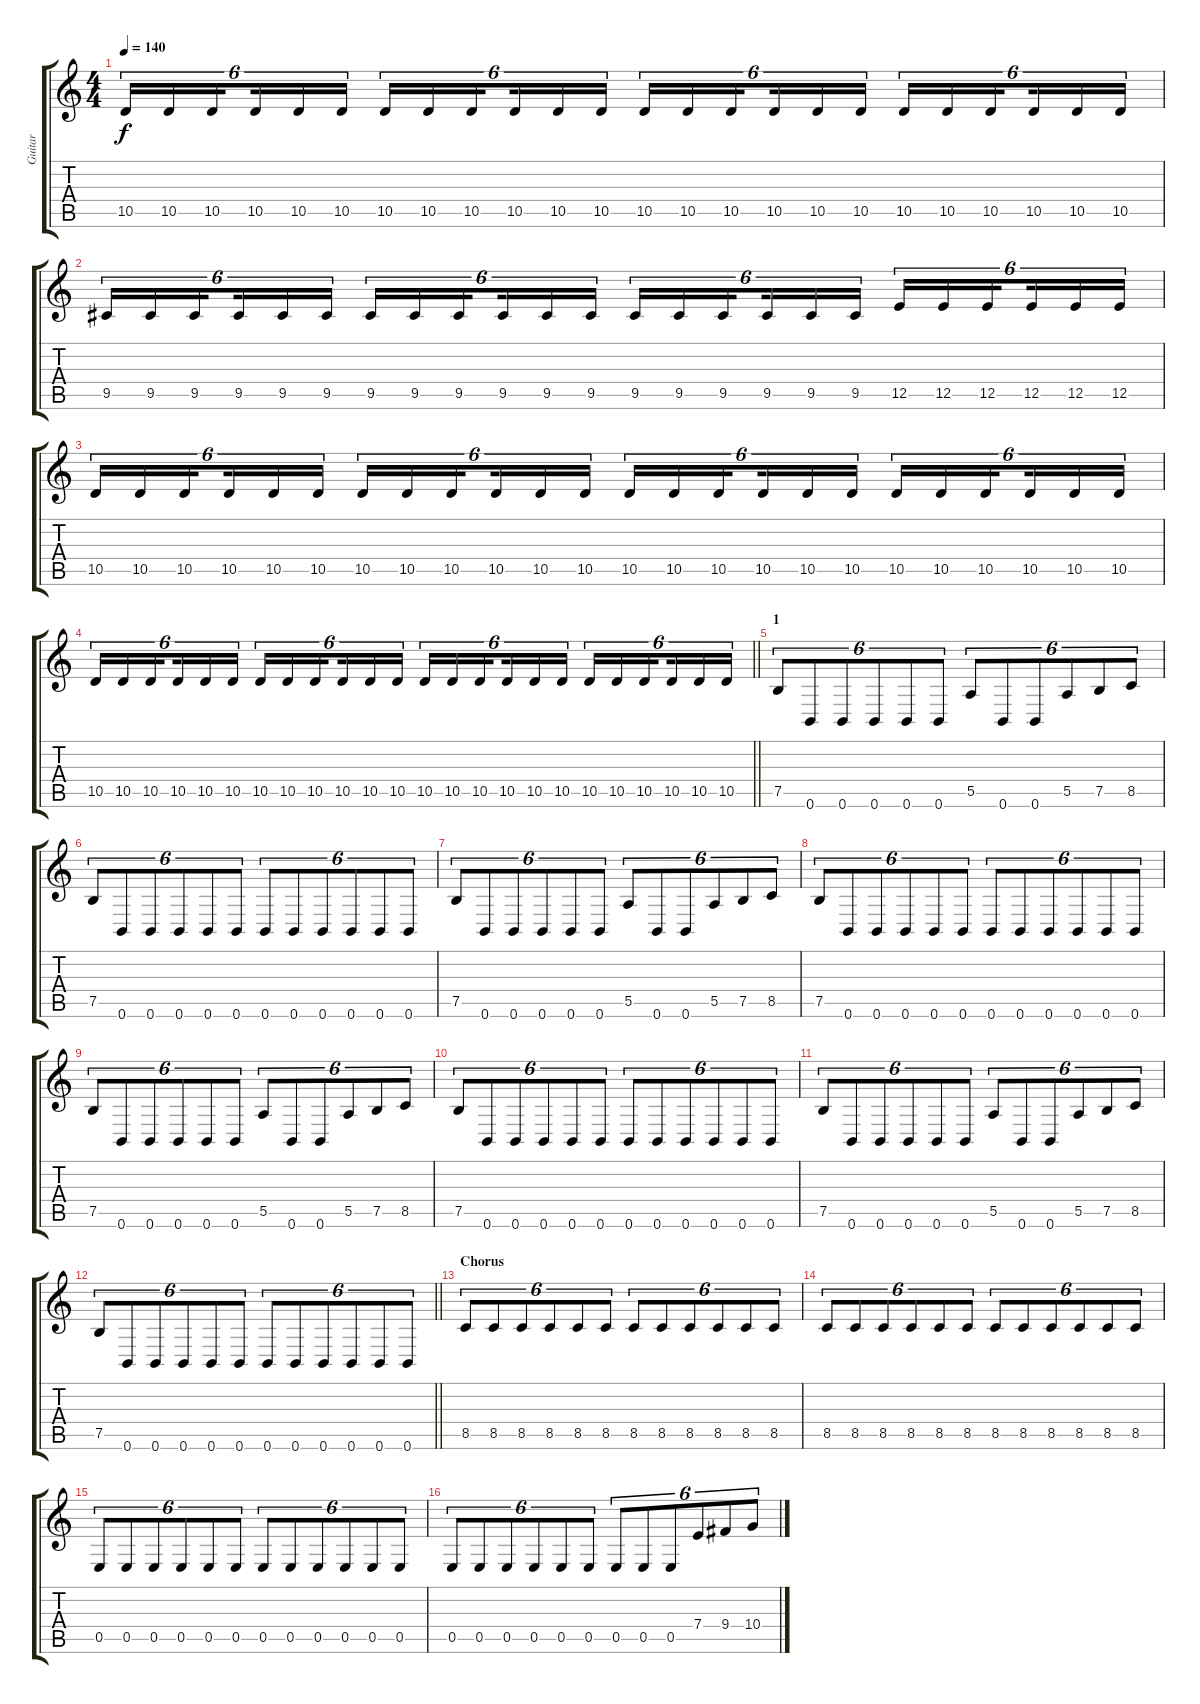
\track ("Guitar" "Guitar") {instrument distortionguitar}
\staff {score tabs}
\tuning (B3 Gb3 D3 A2 E2 B1) {hide}
\ts (4 4)
\tempo 140
\clef g2
\ks c
10.5.16{tu (6 4) dy f} 10.5.16{tu (6 4)} 10.5.16{tu (6 4) beam splitsecondary} 10.5.16{tu (6 4)} 10.5.16{tu (6 4)} 10.5.16{tu (6 4)} 10.5.16{tu (6 4)} 10.5.16{tu (6 4)} 10.5.16{tu (6 4) beam splitsecondary} 10.5.16{tu (6 4)} 10.5.16{tu (6 4)} 10.5.16{tu (6 4)} 10.5.16{tu (6 4)} 10.5.16{tu (6 4)} 10.5.16{tu (6 4) beam splitsecondary} 10.5.16{tu (6 4)} 10.5.16{tu (6 4)} 10.5.16{tu (6 4)} 10.5.16{tu (6 4)} 10.5.16{tu (6 4)} 10.5.16{tu (6 4) beam splitsecondary} 10.5.16{tu (6 4)} 10.5.16{tu (6 4)} 10.5.16{tu (6 4)} |
9.5.16{tu (6 4)} 9.5.16{tu (6 4)} 9.5.16{tu (6 4) beam splitsecondary} 9.5.16{tu (6 4)} 9.5.16{tu (6 4)} 9.5.16{tu (6 4)} 9.5.16{tu (6 4)} 9.5.16{tu (6 4)} 9.5.16{tu (6 4) beam splitsecondary} 9.5.16{tu (6 4)} 9.5.16{tu (6 4)} 9.5.16{tu (6 4)} 9.5.16{tu (6 4)} 9.5.16{tu (6 4)} 9.5.16{tu (6 4) beam splitsecondary} 9.5.16{tu (6 4)} 9.5.16{tu (6 4)} 9.5.16{tu (6 4)} 12.5.16{tu (6 4)} 12.5.16{tu (6 4)} 12.5.16{tu (6 4) beam splitsecondary} 12.5.16{tu (6 4)} 12.5.16{tu (6 4)} 12.5.16{tu (6 4)} |
10.5.16{tu (6 4)} 10.5.16{tu (6 4)} 10.5.16{tu (6 4) beam splitsecondary} 10.5.16{tu (6 4)} 10.5.16{tu (6 4)} 10.5.16{tu (6 4)} 10.5.16{tu (6 4)} 10.5.16{tu (6 4)} 10.5.16{tu (6 4) beam splitsecondary} 10.5.16{tu (6 4)} 10.5.16{tu (6 4)} 10.5.16{tu (6 4)} 10.5.16{tu (6 4)} 10.5.16{tu (6 4)} 10.5.16{tu (6 4) beam splitsecondary} 10.5.16{tu (6 4)} 10.5.16{tu (6 4)} 10.5.16{tu (6 4)} 10.5.16{tu (6 4)} 10.5.16{tu (6 4)} 10.5.16{tu (6 4) beam splitsecondary} 10.5.16{tu (6 4)} 10.5.16{tu (6 4)} 10.5.16{tu (6 4)} |
\barLineRight lightlight
10.5.16{tu (6 4)} 10.5.16{tu (6 4)} 10.5.16{tu (6 4) beam splitsecondary} 10.5.16{tu (6 4)} 10.5.16{tu (6 4)} 10.5.16{tu (6 4)} 10.5.16{tu (6 4)} 10.5.16{tu (6 4)} 10.5.16{tu (6 4) beam splitsecondary} 10.5.16{tu (6 4)} 10.5.16{tu (6 4)} 10.5.16{tu (6 4)} 10.5.16{tu (6 4)} 10.5.16{tu (6 4)} 10.5.16{tu (6 4) beam splitsecondary} 10.5.16{tu (6 4)} 10.5.16{tu (6 4)} 10.5.16{tu (6 4)} 10.5.16{tu (6 4)} 10.5.16{tu (6 4)} 10.5.16{tu (6 4) beam splitsecondary} 10.5.16{tu (6 4)} 10.5.16{tu (6 4)} 10.5.16{tu (6 4)} |
\section ("" "1")
7.5.8{tu (6 4)} 0.6.8{tu (6 4)} 0.6.8{tu (6 4)} 0.6.8{tu (6 4)} 0.6.8{tu (6 4)} 0.6.8{tu (6 4)} 5.5.8{tu (6 4)} 0.6.8{tu (6 4)} 0.6.8{tu (6 4)} 5.5.8{tu (6 4)} 7.5.8{tu (6 4)} 8.5.8{tu (6 4)} |
7.5.8{tu (6 4)} 0.6.8{tu (6 4)} 0.6.8{tu (6 4)} 0.6.8{tu (6 4)} 0.6.8{tu (6 4)} 0.6.8{tu (6 4)} 0.6.8{tu (6 4)} 0.6.8{tu (6 4)} 0.6.8{tu (6 4)} 0.6.8{tu (6 4)} 0.6.8{tu (6 4)} 0.6.8{tu (6 4)} |
7.5.8{tu (6 4)} 0.6.8{tu (6 4)} 0.6.8{tu (6 4)} 0.6.8{tu (6 4)} 0.6.8{tu (6 4)} 0.6.8{tu (6 4)} 5.5.8{tu (6 4)} 0.6.8{tu (6 4)} 0.6.8{tu (6 4)} 5.5.8{tu (6 4)} 7.5.8{tu (6 4)} 8.5.8{tu (6 4)} |
7.5.8{tu (6 4)} 0.6.8{tu (6 4)} 0.6.8{tu (6 4)} 0.6.8{tu (6 4)} 0.6.8{tu (6 4)} 0.6.8{tu (6 4)} 0.6.8{tu (6 4)} 0.6.8{tu (6 4)} 0.6.8{tu (6 4)} 0.6.8{tu (6 4)} 0.6.8{tu (6 4)} 0.6.8{tu (6 4)} |
7.5.8{tu (6 4)} 0.6.8{tu (6 4)} 0.6.8{tu (6 4)} 0.6.8{tu (6 4)} 0.6.8{tu (6 4)} 0.6.8{tu (6 4)} 5.5.8{tu (6 4)} 0.6.8{tu (6 4)} 0.6.8{tu (6 4)} 5.5.8{tu (6 4)} 7.5.8{tu (6 4)} 8.5.8{tu (6 4)} |
7.5.8{tu (6 4)} 0.6.8{tu (6 4)} 0.6.8{tu (6 4)} 0.6.8{tu (6 4)} 0.6.8{tu (6 4)} 0.6.8{tu (6 4)} 0.6.8{tu (6 4)} 0.6.8{tu (6 4)} 0.6.8{tu (6 4)} 0.6.8{tu (6 4)} 0.6.8{tu (6 4)} 0.6.8{tu (6 4)} |
7.5.8{tu (6 4)} 0.6.8{tu (6 4)} 0.6.8{tu (6 4)} 0.6.8{tu (6 4)} 0.6.8{tu (6 4)} 0.6.8{tu (6 4)} 5.5.8{tu (6 4)} 0.6.8{tu (6 4)} 0.6.8{tu (6 4)} 5.5.8{tu (6 4)} 7.5.8{tu (6 4)} 8.5.8{tu (6 4)} |
\barLineRight lightlight
7.5.8{tu (6 4)} 0.6.8{tu (6 4)} 0.6.8{tu (6 4)} 0.6.8{tu (6 4)} 0.6.8{tu (6 4)} 0.6.8{tu (6 4)} 0.6.8{tu (6 4)} 0.6.8{tu (6 4)} 0.6.8{tu (6 4)} 0.6.8{tu (6 4)} 0.6.8{tu (6 4)} 0.6.8{tu (6 4)} |
\section ("" "Chorus")
8.5.8{tu (6 4)} 8.5.8{tu (6 4)} 8.5.8{tu (6 4)} 8.5.8{tu (6 4)} 8.5.8{tu (6 4)} 8.5.8{tu (6 4)} 8.5.8{tu (6 4)} 8.5.8{tu (6 4)} 8.5.8{tu (6 4)} 8.5.8{tu (6 4)} 8.5.8{tu (6 4)} 8.5.8{tu (6 4)} |
8.5.8{tu (6 4)} 8.5.8{tu (6 4)} 8.5.8{tu (6 4)} 8.5.8{tu (6 4)} 8.5.8{tu (6 4)} 8.5.8{tu (6 4)} 8.5.8{tu (6 4)} 8.5.8{tu (6 4)} 8.5.8{tu (6 4)} 8.5.8{tu (6 4)} 8.5.8{tu (6 4)} 8.5.8{tu (6 4)} |
0.5.8{tu (6 4)} 0.5.8{tu (6 4)} 0.5.8{tu (6 4)} 0.5.8{tu (6 4)} 0.5.8{tu (6 4)} 0.5.8{tu (6 4)} 0.5.8{tu (6 4)} 0.5.8{tu (6 4)} 0.5.8{tu (6 4)} 0.5.8{tu (6 4)} 0.5.8{tu (6 4)} 0.5.8{tu (6 4)} |
0.5.8{tu (6 4)} 0.5.8{tu (6 4)} 0.5.8{tu (6 4)} 0.5.8{tu (6 4)} 0.5.8{tu (6 4)} 0.5.8{tu (6 4)} 0.5.8{tu (6 4)} 0.5.8{tu (6 4)} 0.5.8{tu (6 4)} 7.4.8{tu (6 4)} 9.4.8{tu (6 4)} 10.4.8{tu (6 4)}
